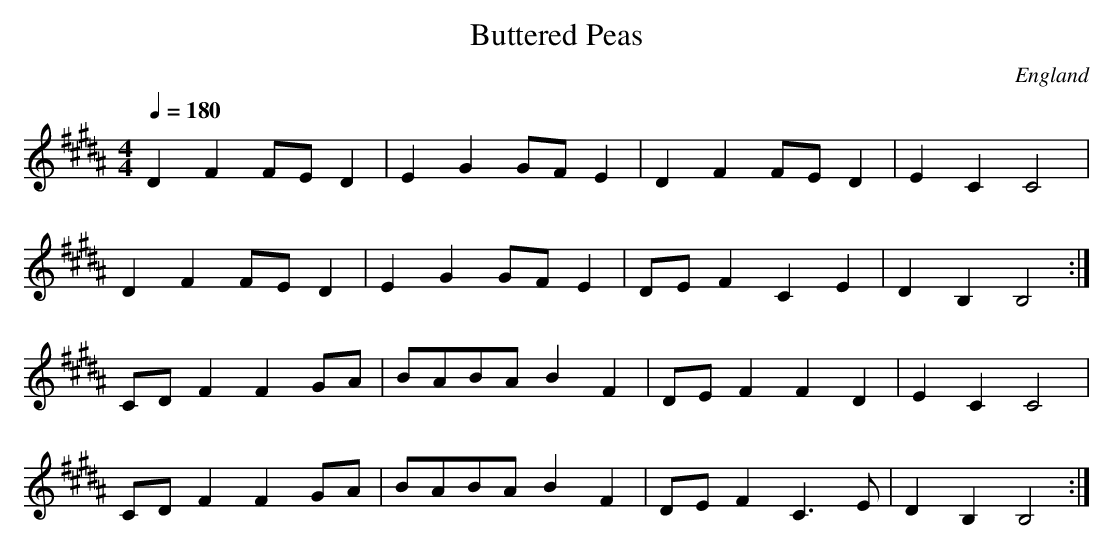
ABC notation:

X:1
T:Buttered Peas
O:England
M:4/4
L:1/8
Q:1/4=180
K:Bmaj
D2 F2 FE D2 | E2 G2 GF E2 | D2 F2 FE D2 | E2 C2 C4 |
D2 F2 FE D2 | E2 G2 GF E2 | DE F2 C2 E2 | D2 B,2 B,4 :|
CD F2 F2 GA | BABA B2 F2 | DE F2 F2 D2 | E2 C2 C4 |
CD F2 F2 GA | BABA B2 F2 | DE F2 C2>E2 | D2 B,2 B,4 :|
